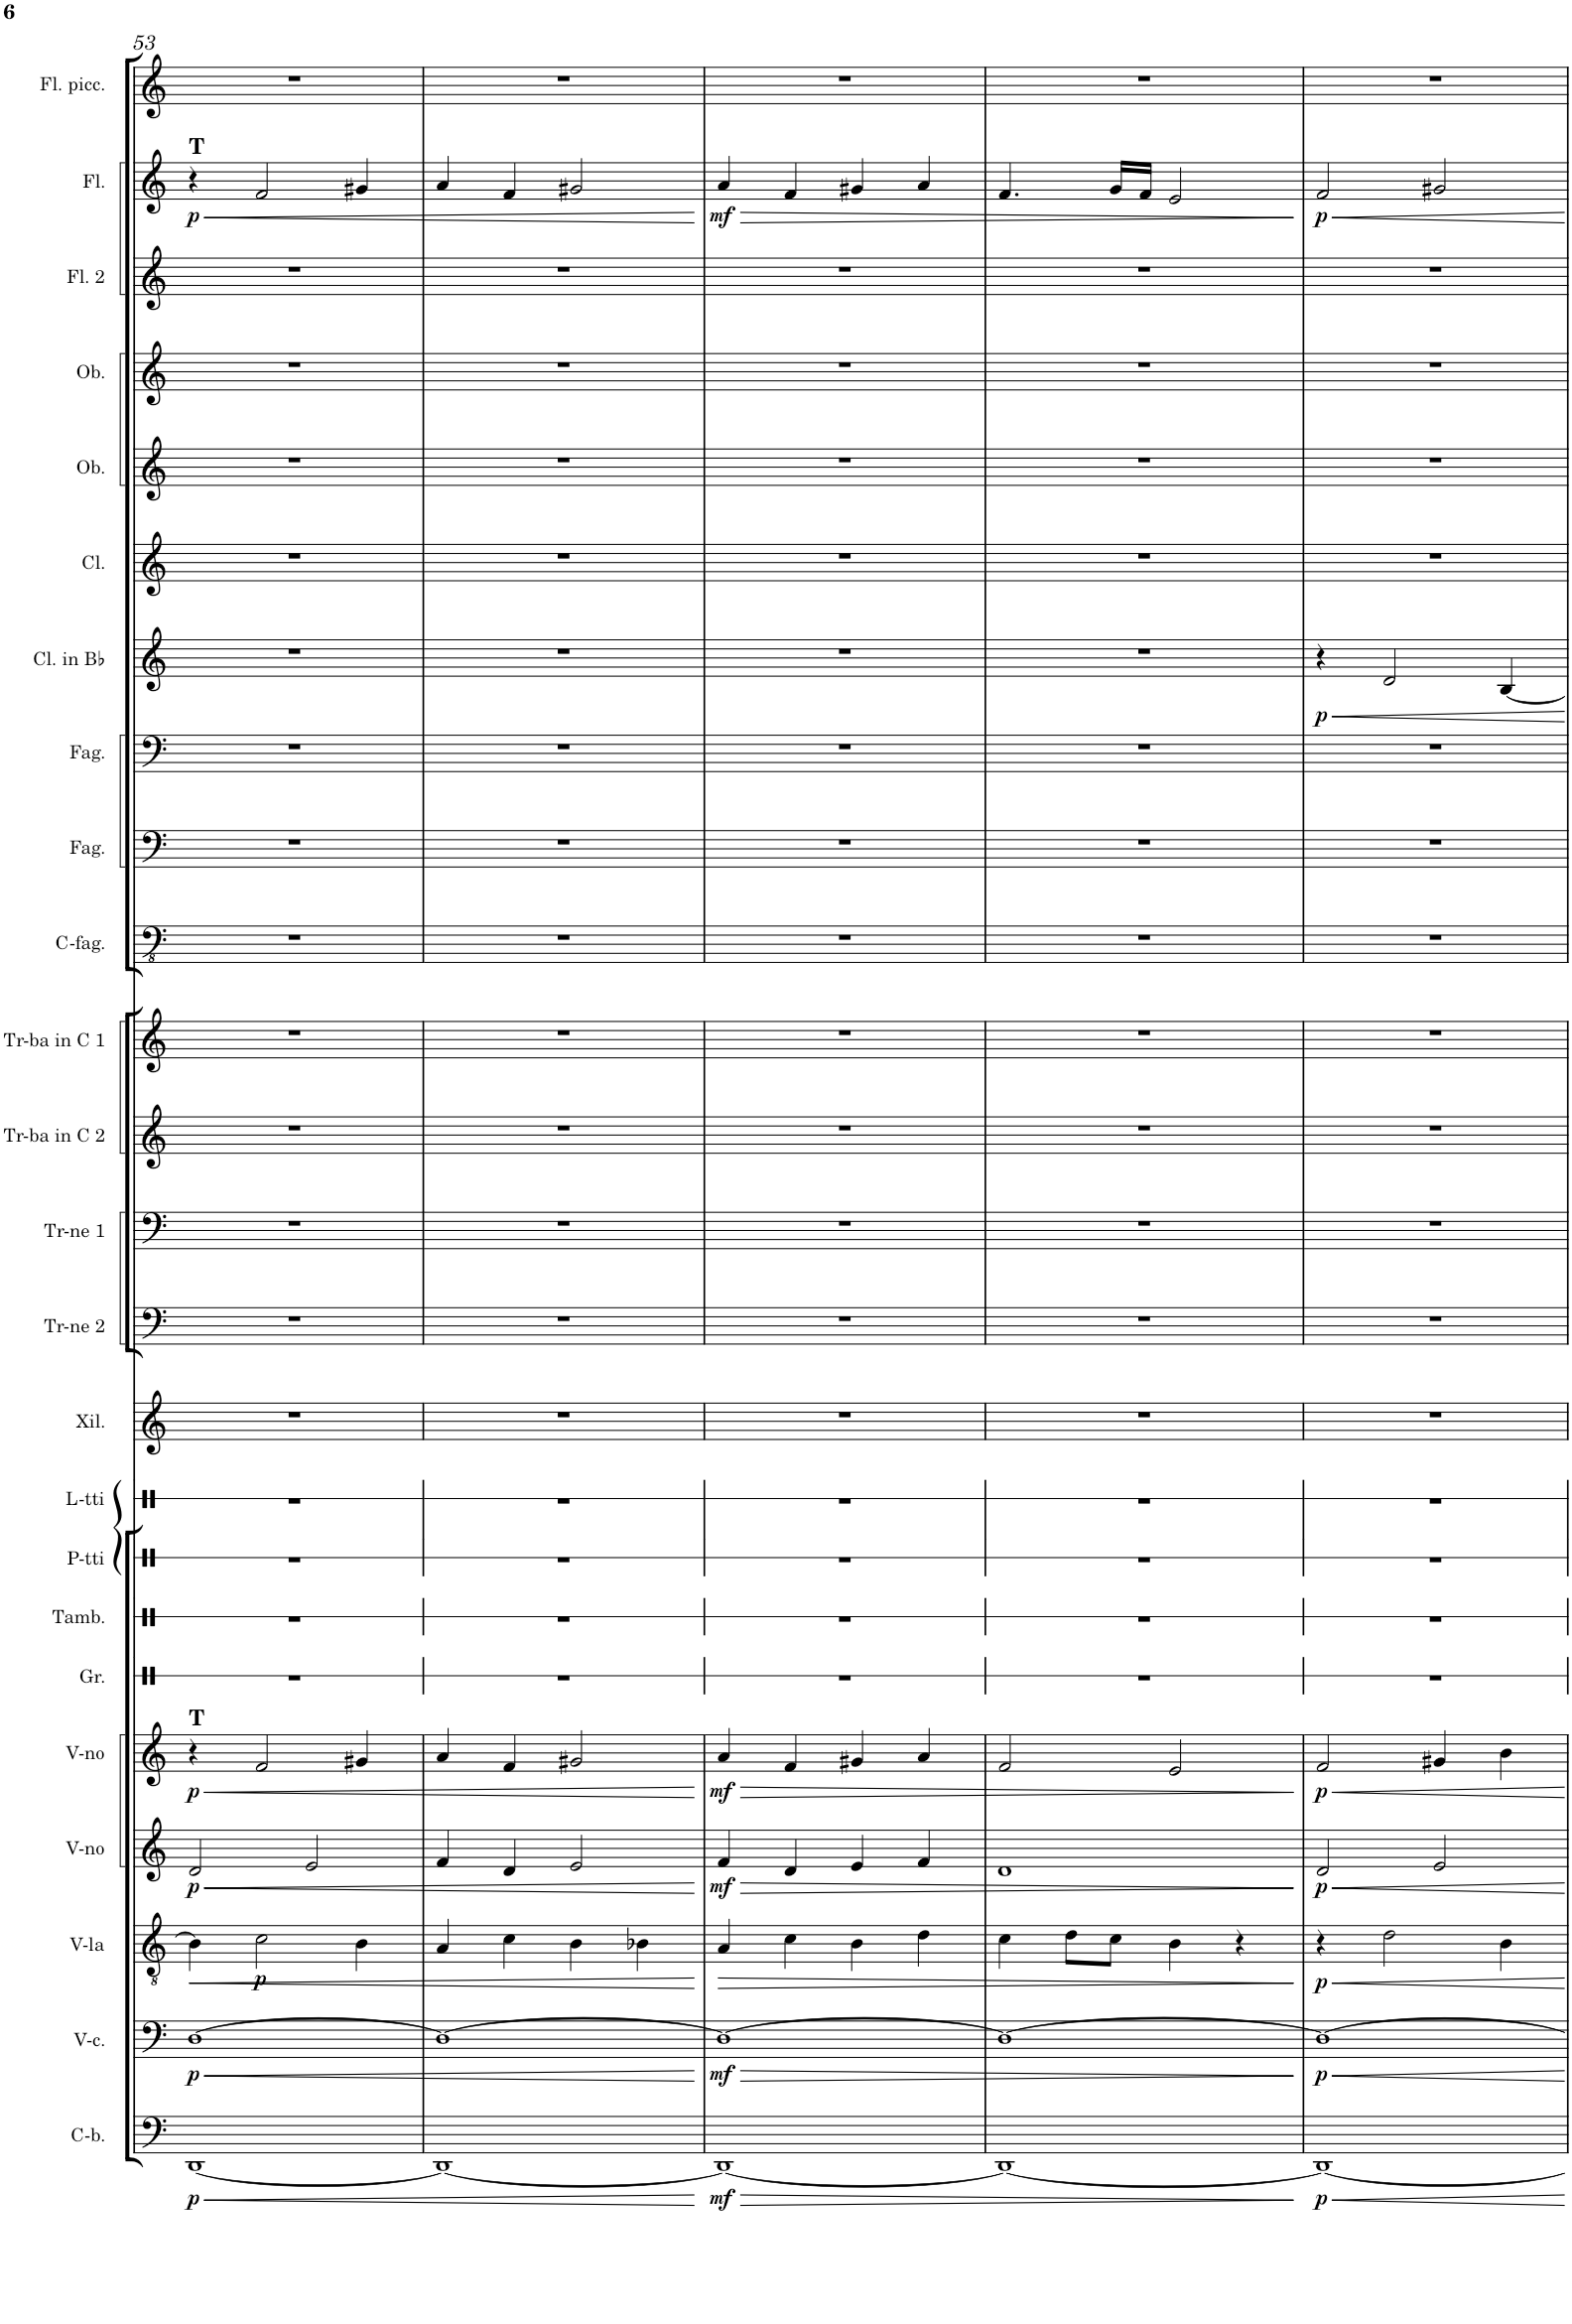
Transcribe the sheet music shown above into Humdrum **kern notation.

**kern	**dynam	**kern	**dynam	**kern	**dynam	**kern	**dynam	**kern	**dynam	**kern	**kern	**kern	**kern	**kern	**kern	**kern	**kern	**kern	**kern	**kern	**kern	**kern	**dynam	**kern	**kern	**kern	**kern	**kern	**dynam	**kern
*part24	*part24	*part23	*part23	*part22	*part22	*part21	*part21	*part20	*part20	*part19	*part18	*part17	*part16	*part15	*part14	*part13	*part12	*part11	*part10	*part9	*part8	*part7	*part7	*part6	*part5	*part4	*part3	*part2	*part2	*part1
*staff24	*staff24	*staff23	*staff23	*staff22	*staff22	*staff21	*staff21	*staff20	*staff20	*staff19	*staff18	*staff17	*staff16	*staff15	*staff14	*staff13	*staff12	*staff11	*staff10	*staff9	*staff8	*staff7	*staff7	*staff6	*staff5	*staff4	*staff3	*staff2	*staff2	*staff1
*I"Contrabbasso	*	*I"Violoncello	*	*I"Viola	*	*I"Violino	*	*I"Violino	*	*I"Grancassa	*I"Tamburo	*I"Piatti	*I"Legnetti	*I"Xilofono	*I"Trombone 2	*I"Trombone 1	*I"Tromba in C 2	*I"Tromba in C 1	*I"Controfagotto	*I"Fagotto	*I"Fagotto	*I"Clarinetto in Bb	*	*I"Clarinetto	*I"Oboe	*I"Oboe	*I"Flauto 2	*I"Flauto	*	*I"Flauto piccolo
*I'C-b.	*	*I'V-c.	*	*I'V-la	*	*I'V-no	*	*I'V-no	*	*I'Gr.	*I'Tamb.	*I'P-tti	*I'L-tti	*I'Xil.	*I'Tr-ne 2	*I'Tr-ne 1	*I'Tr-ba in C 2	*I'Tr-ba in C 1	*I'C-fag.	*I'Fag.	*I'Fag.	*I'Cl. in Bb	*	*I'Cl.	*I'Ob.	*I'Ob.	*I'Fl. 2	*I'Fl.	*	*I'Fl. picc.
!!LO:PB:g=z
*clefF4	*	*clefF4	*	*clefGv2	*	*clefG2	*	*clefG2	*	*clefX	*clefX	*clefX	*clefX	*clefG2	*clefF4	*clefF4	*clefG2	*clefG2	*clefFv4	*clefF4	*clefF4	*clefG2	*	*clefG2	*clefG2	*clefG2	*clefG2	*clefG2	*	*clefG2
*ITrd7c12	*	*	*	*	*	*	*	*	*	*	*	*	*	*	*	*	*ITrd1c2	*ITrd1c2	*	*	*	*ITrd1c2	*	*ITrd1c2	*	*	*	*	*	*ITrd-7c-12
*k[]	*	*k[]	*	*k[]	*	*k[]	*	*k[]	*	*k[]	*k[]	*k[]	*k[]	*k[]	*k[]	*k[]	*k[]	*k[]	*k[]	*k[]	*k[]	*k[]	*	*k[]	*k[]	*k[]	*k[]	*k[]	*	*k[]
*M4/4	*	*M4/4	*	*M4/4	*	*M4/4	*	*M4/4	*	*M4/4	*M4/4	*M4/4	*M4/4	*M4/4	*M4/4	*M4/4	*M4/4	*M4/4	*M4/4	*M4/4	*M4/4	*M4/4	*	*M4/4	*M4/4	*M4/4	*M4/4	*M4/4	*	*M4/4
=53	=53	=53	=53	=53	=53	=53	=53	=53	=53	=53	=53	=53	=53	=53	=53	=53	=53	=53	=53	=53	=53	=53	=53	=53	=53	=53	=53	=53	=53	=53
!	!	!	!	!	!	!	!	!	!	!	!	!	!	!	!	!	!	!	!	!	!	!	!	!	!	!	!	!LO:TX:a:B:t=T	!	!
!	!	!	!	!	!	!	!	!LO:TX:a:B:t=T	!	!	!	!	!	!	!	!	!	!	!	!	!	!	!	!	!	!	!	!	!	!
!	!LO:HP:b	!	!LO:HP:b	!	!LO:HP:b	!	!LO:HP:b	!	!LO:HP:b	!	!	!	!	!	!	!	!	!	!	!	!	!	!	!	!	!	!	!	!LO:HP:b	!
!	!LO:DY:n=1:b	!	!LO:DY:n=1:b	!	!	!	!LO:DY:n=1:b	!	!LO:DY:n=1:b	!	!	!	!	!	!	!	!	!	!	!	!	!	!	!	!	!	!	!	!LO:DY:n=1:b	!
[1DD	< p	[1D	< p	4B\]	<	2d/	< p	4r	< p	1r	1r	1r	1r	1r	1r	1r	1r	1r	1r	1r	1r	1r	.	1r	1r	1r	1r	4r	< p	1r
!	!	!	!	!	!LO:DY:b	!	!	!	!	!	!	!	!	!	!	!	!	!	!	!	!	!	!	!	!	!	!	!	!	!
.	.	.	.	2c\	p	.	.	2f/	.	.	.	.	.	.	.	.	.	.	.	.	.	.	.	.	.	.	.	2f/	.	.
.	.	.	.	.	.	2e/	.	.	.	.	.	.	.	.	.	.	.	.	.	.	.	.	.	.	.	.	.	.	.	.
.	.	.	.	4B\	.	.	.	4g#X/	.	.	.	.	.	.	.	.	.	.	.	.	.	.	.	.	.	.	.	4g#X/	.	.
=54	=54	=54	=54	=54	=54	=54	=54	=54	=54	=54	=54	=54	=54	=54	=54	=54	=54	=54	=54	=54	=54	=54	=54	=54	=54	=54	=54	=54	=54	=54
1DD_	.	1D_	.	4A/	.	4f/	.	4a/	.	1r	1r	1r	1r	1r	1r	1r	1r	1r	1r	1r	1r	1r	.	1r	1r	1r	1r	4a/	.	1r
.	.	.	.	4c\	.	4d/	.	4f/	.	.	.	.	.	.	.	.	.	.	.	.	.	.	.	.	.	.	.	4f/	.	.
.	.	.	.	4B\	.	2e/	.	2g#X/	.	.	.	.	.	.	.	.	.	.	.	.	.	.	.	.	.	.	.	2g#X/	.	.
.	.	.	.	4B-X\	.	.	.	.	.	.	.	.	.	.	.	.	.	.	.	.	.	.	.	.	.	.	.	.	.	.
.	[	.	[	.	[	.	[	.	[	.	.	.	.	.	.	.	.	.	.	.	.	.	.	.	.	.	.	.	[	.
=55	=55	=55	=55	=55	=55	=55	=55	=55	=55	=55	=55	=55	=55	=55	=55	=55	=55	=55	=55	=55	=55	=55	=55	=55	=55	=55	=55	=55	=55	=55
!	!LO:HP:b	!	!LO:HP:b	!	!LO:HP:b	!	!LO:HP:b	!	!LO:HP:b	!	!	!	!	!	!	!	!	!	!	!	!	!	!	!	!	!	!	!	!LO:HP:b	!
!	!LO:DY:n=1:b	!	!LO:DY:n=1:b	!	!	!	!LO:DY:n=1:b	!	!LO:DY:n=1:b	!	!	!	!	!	!	!	!	!	!	!	!	!	!	!	!	!	!	!	!LO:DY:n=1:b	!
1DD_	> mf	1D_	> mf	4A/	>	4f/	> mf	4a/	> mf	1r	1r	1r	1r	1r	1r	1r	1r	1r	1r	1r	1r	1r	.	1r	1r	1r	1r	4a/	> mf	1r
.	.	.	.	4c\	.	4d/	.	4f/	.	.	.	.	.	.	.	.	.	.	.	.	.	.	.	.	.	.	.	4f/	.	.
.	.	.	.	4B\	.	4e/	.	4g#X/	.	.	.	.	.	.	.	.	.	.	.	.	.	.	.	.	.	.	.	4g#X/	.	.
.	.	.	.	4d\	.	4f/	.	4a/	.	.	.	.	.	.	.	.	.	.	.	.	.	.	.	.	.	.	.	4a/	.	.
=56	=56	=56	=56	=56	=56	=56	=56	=56	=56	=56	=56	=56	=56	=56	=56	=56	=56	=56	=56	=56	=56	=56	=56	=56	=56	=56	=56	=56	=56	=56
1DD_	.	1D_	.	4c\	.	1d	.	2f/	.	1r	1r	1r	1r	1r	1r	1r	1r	1r	1r	1r	1r	1r	.	1r	1r	1r	1r	4.f/	.	1r
.	.	.	.	8d\L	.	.	.	.	.	.	.	.	.	.	.	.	.	.	.	.	.	.	.	.	.	.	.	.	.	.
.	.	.	.	8c\J	.	.	.	.	.	.	.	.	.	.	.	.	.	.	.	.	.	.	.	.	.	.	.	16g/LL	.	.
.	.	.	.	.	.	.	.	.	.	.	.	.	.	.	.	.	.	.	.	.	.	.	.	.	.	.	.	16f/JJ	.	.
.	.	.	.	4B\	.	.	.	2e/	.	.	.	.	.	.	.	.	.	.	.	.	.	.	.	.	.	.	.	2e/	.	.
.	.	.	.	4r	.	.	.	.	.	.	.	.	.	.	.	.	.	.	.	.	.	.	.	.	.	.	.	.	.	.
.	]	.	]	.	]	.	]	.	]	.	.	.	.	.	.	.	.	.	.	.	.	.	.	.	.	.	.	.	]	.
=57	=57	=57	=57	=57	=57	=57	=57	=57	=57	=57	=57	=57	=57	=57	=57	=57	=57	=57	=57	=57	=57	=57	=57	=57	=57	=57	=57	=57	=57	=57
!	!LO:DY:b	!	!LO:DY:b	!	!LO:DY:b	!	!LO:DY:b	!	!LO:DY:b	!	!	!	!	!	!	!	!	!	!	!	!	!	!LO:DY:b	!	!	!	!	!	!LO:DY:b	!
1DD_	p	1D_	p	4r	p	2d/	p	2f/	p	1r	1r	1r	1r	1r	1r	1r	1r	1r	1r	1r	1r	4r	p	1r	1r	1r	1r	2f/	p	1r
.	.	.	.	2d\	.	.	.	.	.	.	.	.	.	.	.	.	.	.	.	.	.	2d/	.	.	.	.	.	.	.	.
.	.	.	.	.	.	2e/	.	4g#X/	.	.	.	.	.	.	.	.	.	.	.	.	.	.	.	.	.	.	.	2g#X/	.	.
.	.	.	.	4B\	.	.	.	4b\	.	.	.	.	.	.	.	.	.	.	.	.	.	[4B/	.	.	.	.	.	.	.	.
=	=	=	=	=	=	=	=	=	=	=	=	=	=	=	=	=	=	=	=	=	=	=	=	=	=	=	=	=	=	=
*-	*-	*-	*-	*-	*-	*-	*-	*-	*-	*-	*-	*-	*-	*-	*-	*-	*-	*-	*-	*-	*-	*-	*-	*-	*-	*-	*-	*-	*-	*-
